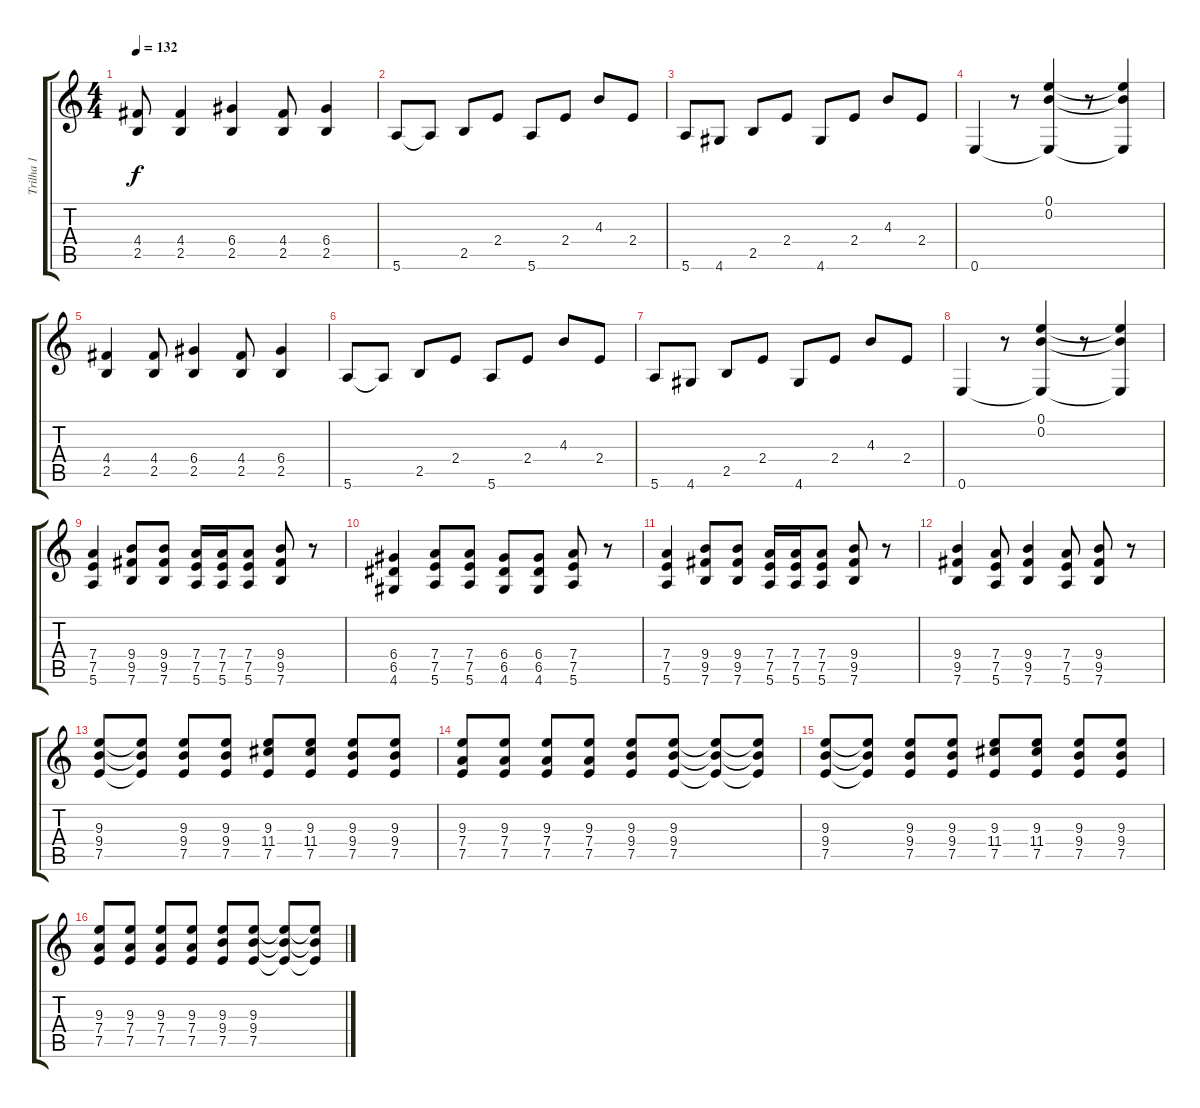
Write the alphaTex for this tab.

\track ("Trilha 1" "Trilha 1") {instrument distortionguitar}
\staff {score tabs}
\tuning (E4 B3 G3 D3 A2 E2) {hide}
\ts (4 4)
\tempo 132
\clef g2
\ks c
(4.4 2.5).8{dy f} (4.4 2.5).4 (6.4 2.5).4 (4.4 2.5).8 (6.4 2.5).4 |
5.6.8 5.6{t}.8 2.5.8 2.4.8 5.6.8 2.4.8 4.3.8 2.4.8 |
5.6.8 4.6.8 2.5.8 2.4.8 4.6.8 2.4.8 4.3.8 2.4.8 |
0.6.4 r.8 (0.1 0.2 0.6{t}).4 r.8 (0.1{t} 0.2{t} 0.6{t}).4 |
(4.4 2.5).4 (4.4 2.5).8 (6.4 2.5).4 (4.4 2.5).8 (6.4 2.5).4 |
5.6.8 5.6{t}.8 2.5.8 2.4.8 5.6.8 2.4.8 4.3.8 2.4.8 |
5.6.8 4.6.8 2.5.8 2.4.8 4.6.8 2.4.8 4.3.8 2.4.8 |
0.6.4 r.8 (0.1 0.2 0.6{t}).4 r.8 (0.1{t} 0.2{t} 0.6{t}).4 |
(7.4 7.5 5.6).4 (9.4 9.5 7.6).8 (9.4 9.5 7.6).8 (7.4 7.5 5.6).16 (7.4 7.5 5.6).16 (7.4 7.5 5.6).8 (9.4 9.5 7.6).8 r.8 |
(6.4 6.5 4.6).4 (7.4 7.5 5.6).8 (7.4 7.5 5.6).8 (6.4 6.5 4.6).8 (6.4 6.5 4.6).8 (7.4 7.5 5.6).8 r.8 |
(7.4 7.5 5.6).4 (9.4 9.5 7.6).8 (9.4 9.5 7.6).8 (7.4 7.5 5.6).16 (7.4 7.5 5.6).16 (7.4 7.5 5.6).8 (9.4 9.5 7.6).8 r.8 |
(9.4 9.5 7.6).4 (7.4 7.5 5.6).8 (9.4 9.5 7.6).4 (7.4 7.5 5.6).8 (9.4 9.5 7.6).8 r.8 |
(9.3 9.4 7.5).8 (9.3{t} 9.4{t} 7.5{t}).8 (9.3 9.4 7.5).8 (9.3 9.4 7.5).8 (9.3 11.4 7.5).8 (9.3 11.4 7.5).8 (9.3 9.4 7.5).8 (9.3 9.4 7.5).8 |
(9.3 7.4 7.5).8 (9.3 7.4 7.5).8 (9.3 7.4 7.5).8 (9.3 7.4 7.5).8 (9.3 9.4 7.5).8 (9.3 9.4 7.5).8 (9.3{t} 9.4{t} 7.5{t}).8 (9.3{t} 9.4{t} 7.5{t}).8 |
(9.3 9.4 7.5).8 (9.3{t} 9.4{t} 7.5{t}).8 (9.3 9.4 7.5).8 (9.3 9.4 7.5).8 (9.3 11.4 7.5).8 (9.3 11.4 7.5).8 (9.3 9.4 7.5).8 (9.3 9.4 7.5).8 |
(9.3 7.4 7.5).8 (9.3 7.4 7.5).8 (9.3 7.4 7.5).8 (9.3 7.4 7.5).8 (9.3 9.4 7.5).8 (9.3 9.4 7.5).8 (9.3{t} 9.4{t} 7.5{t}).8 (9.3{t} 9.4{t} 7.5{t}).8
